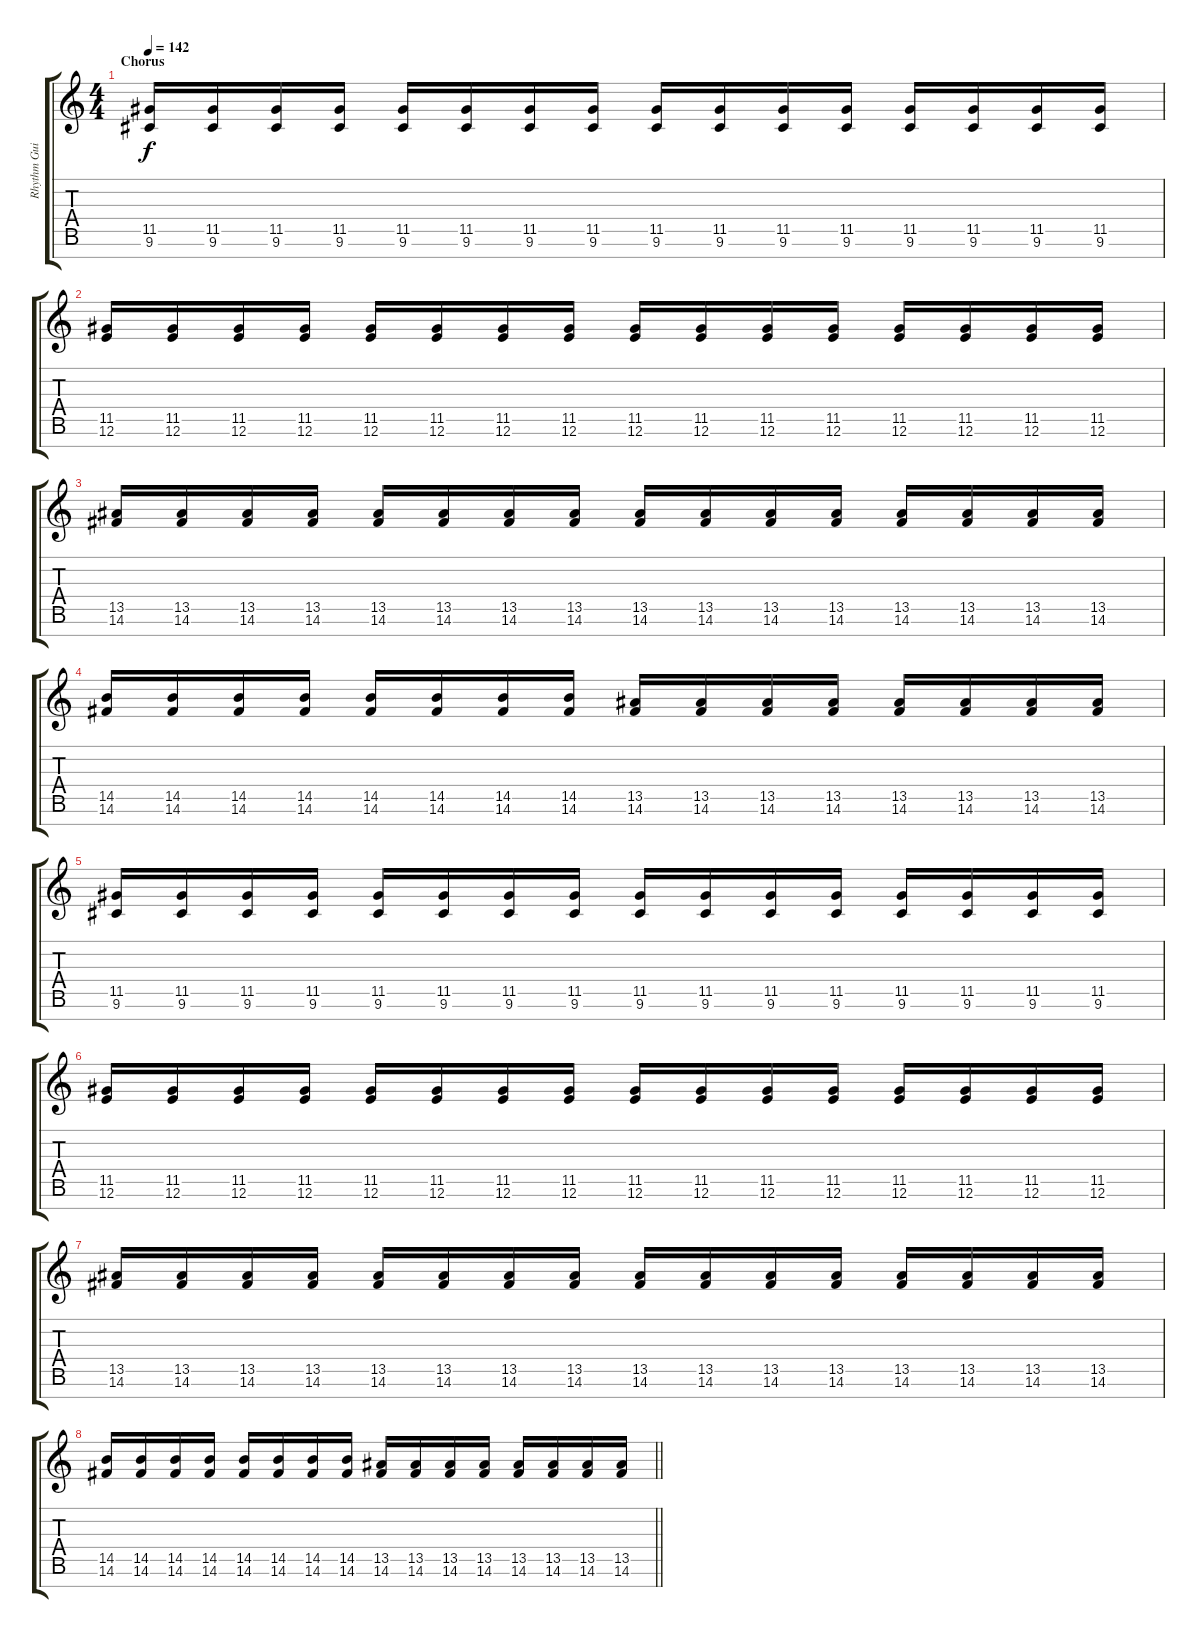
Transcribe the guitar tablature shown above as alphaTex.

\track ("Rhythm Guitar 1" "Rhythm Gui") {instrument distortionguitar}
\staff {score tabs}
\tuning (E4 B3 G3 D3 A2 E2 B1) {hide}
\ts (4 4)
\section ("" "Chorus")
\tempo 142
\clef g2
\ks c
(11.5 9.6).16{dy f} (11.5 9.6).16 (11.5 9.6).16 (11.5 9.6).16 (11.5 9.6).16 (11.5 9.6).16 (11.5 9.6).16 (11.5 9.6).16 (11.5 9.6).16 (11.5 9.6).16 (11.5 9.6).16 (11.5 9.6).16 (11.5 9.6).16 (11.5 9.6).16 (11.5 9.6).16 (11.5 9.6).16 |
(11.5 12.6).16 (11.5 12.6).16 (11.5 12.6).16 (11.5 12.6).16 (11.5 12.6).16 (11.5 12.6).16 (11.5 12.6).16 (11.5 12.6).16 (11.5 12.6).16 (11.5 12.6).16 (11.5 12.6).16 (11.5 12.6).16 (11.5 12.6).16 (11.5 12.6).16 (11.5 12.6).16 (11.5 12.6).16 |
(13.5 14.6).16 (13.5 14.6).16 (13.5 14.6).16 (13.5 14.6).16 (13.5 14.6).16 (13.5 14.6).16 (13.5 14.6).16 (13.5 14.6).16 (13.5 14.6).16 (13.5 14.6).16 (13.5 14.6).16 (13.5 14.6).16 (13.5 14.6).16 (13.5 14.6).16 (13.5 14.6).16 (13.5 14.6).16 |
(14.5 14.6).16 (14.5 14.6).16 (14.5 14.6).16 (14.5 14.6).16 (14.5 14.6).16 (14.5 14.6).16 (14.5 14.6).16 (14.5 14.6).16 (13.5 14.6).16 (13.5 14.6).16 (13.5 14.6).16 (13.5 14.6).16 (13.5 14.6).16 (13.5 14.6).16 (13.5 14.6).16 (13.5 14.6).16 |
(11.5 9.6).16 (11.5 9.6).16 (11.5 9.6).16 (11.5 9.6).16 (11.5 9.6).16 (11.5 9.6).16 (11.5 9.6).16 (11.5 9.6).16 (11.5 9.6).16 (11.5 9.6).16 (11.5 9.6).16 (11.5 9.6).16 (11.5 9.6).16 (11.5 9.6).16 (11.5 9.6).16 (11.5 9.6).16 |
(11.5 12.6).16 (11.5 12.6).16 (11.5 12.6).16 (11.5 12.6).16 (11.5 12.6).16 (11.5 12.6).16 (11.5 12.6).16 (11.5 12.6).16 (11.5 12.6).16 (11.5 12.6).16 (11.5 12.6).16 (11.5 12.6).16 (11.5 12.6).16 (11.5 12.6).16 (11.5 12.6).16 (11.5 12.6).16 |
(13.5 14.6).16 (13.5 14.6).16 (13.5 14.6).16 (13.5 14.6).16 (13.5 14.6).16 (13.5 14.6).16 (13.5 14.6).16 (13.5 14.6).16 (13.5 14.6).16 (13.5 14.6).16 (13.5 14.6).16 (13.5 14.6).16 (13.5 14.6).16 (13.5 14.6).16 (13.5 14.6).16 (13.5 14.6).16 |
\barLineRight lightlight
(14.5 14.6).16 (14.5 14.6).16 (14.5 14.6).16 (14.5 14.6).16 (14.5 14.6).16 (14.5 14.6).16 (14.5 14.6).16 (14.5 14.6).16 (13.5 14.6).16 (13.5 14.6).16 (13.5 14.6).16 (13.5 14.6).16 (13.5 14.6).16 (13.5 14.6).16 (13.5 14.6).16 (13.5 14.6).16
